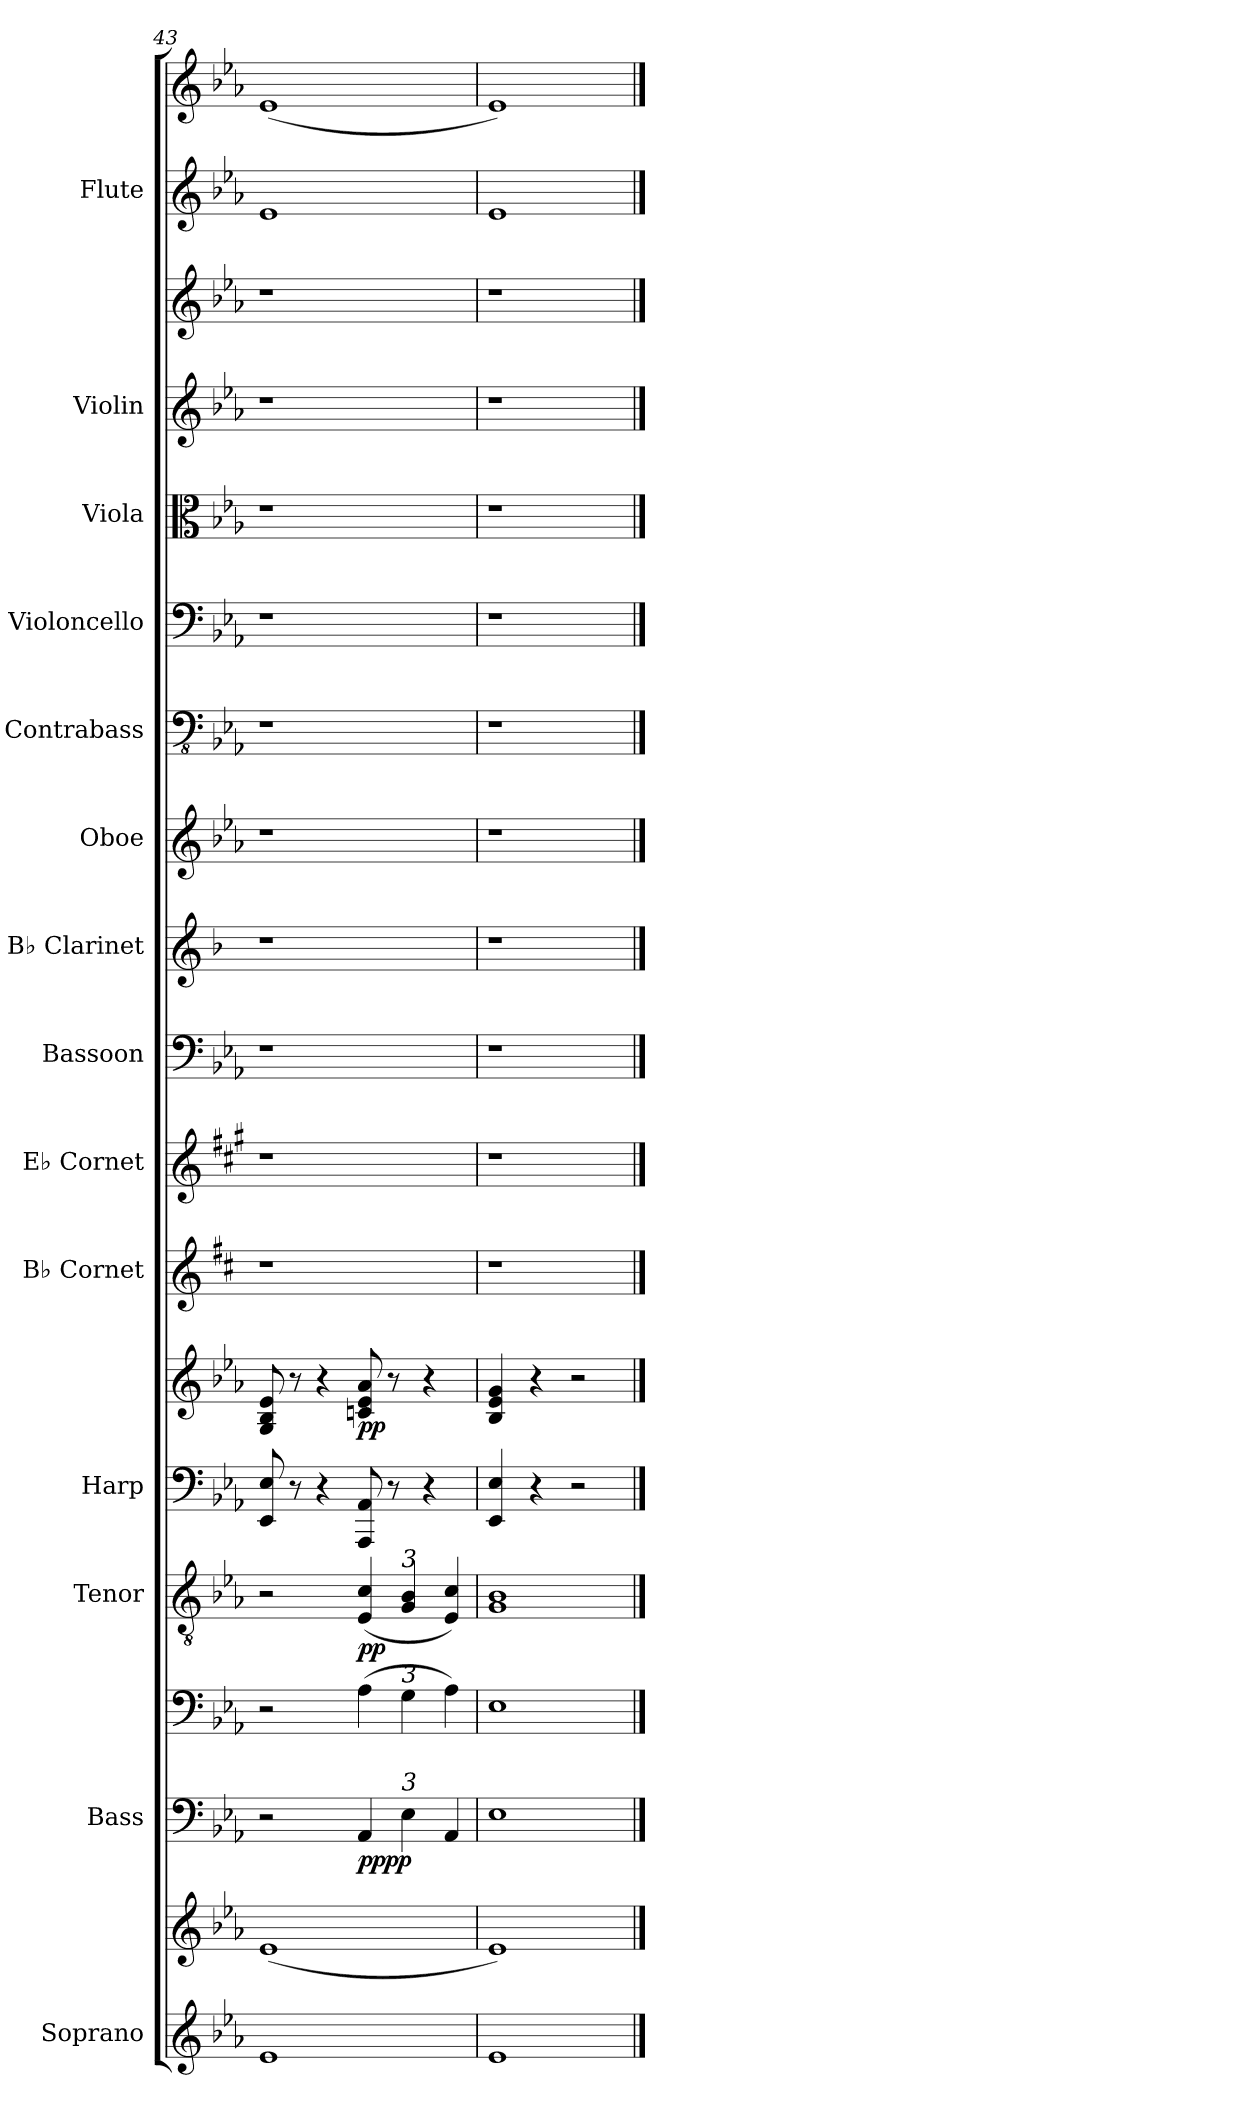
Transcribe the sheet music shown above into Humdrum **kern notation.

**kern	**kern	**kern	**kern	**dynam	**kern	**dynam	**kern	**kern	**dynam	**kern	**kern	**kern	**kern	**kern	**kern	**kern	**kern	**kern	**kern	**kern	**kern
*part14	*part14	*part13	*part13	*part13	*part12	*part12	*part11	*part11	*part11	*part10	*part9	*part8	*part7	*part6	*part5	*part4	*part3	*part2	*part2	*part1	*part1
*staff19	*staff18	*staff17	*staff16	*staff16/17	*staff15	*staff15	*staff14	*staff13	*staff13/14	*staff12	*staff11	*staff10	*staff9	*staff8	*staff7	*staff6	*staff5	*staff4	*staff3	*staff2	*staff1
*I"Soprano	*	*I"Bass	*	*	*I"Tenor	*	*I"Harp	*	*	*I"B♭ Cornet	*I"E♭ Cornet	*I"Bassoon	*I"B♭ Clarinet	*I"Oboe	*I"Contrabass	*I"Violoncello	*I"Viola	*I"Violin	*	*I"Flute	*
*I'S.	*	*I'B.	*	*	*I'T.	*	*I'Hrp.	*	*	*I'B♭ Cnt.	*I'E♭ Cnt.	*I'Bsn.	*I'B♭ Cl.	*I'Ob.	*I'Cb.	*I'Vc.	*I'Vla.	*I'Vln.	*	*I'Fl.	*
*clefG2	*clefG2	*clefF4	*clefF4	*	*clefGv2	*	*clefF4	*clefG2	*	*clefG2	*clefG2	*clefF4	*clefG2	*clefG2	*clefFv4	*clefF4	*clefC3	*clefG2	*clefG2	*clefG2	*clefG2
*	*	*	*	*	*	*	*	*	*	*ITrd1c2	*ITrd-2c-3	*	*ITrd1c2	*	*ITrd7c12	*	*	*	*	*	*
*k[b-e-a-]	*k[b-e-a-]	*k[b-e-a-]	*k[b-e-a-]	*	*k[b-e-a-]	*	*k[b-e-a-]	*k[b-e-a-]	*	*k[]	*k[]	*k[b-e-a-]	*k[b-e-a-]	*k[b-e-a-]	*k[b-e-a-]	*k[b-e-a-]	*k[b-e-a-]	*k[b-e-a-]	*k[b-e-a-]	*k[b-e-a-]	*k[b-e-a-]
=43	=43	=43	=43	=43	=43	=43	=43	=43	=43	=43	=43	=43	=43	=43	=43	=43	=43	=43	=43	=43	=43
1e-	(1e-	2r	2r	.	2r	.	8EE-/ 8E-/	8G/ 8B-/ 8e-/	.	1r	1r	1r	1r	1r	1r	1r	1r	1r	1r	1e-	(1e-
.	.	.	.	.	.	.	8r	8r	.	.	.	.	.	.	.	.	.	.	.	.	.
.	.	.	.	.	.	.	4r	4r	.	.	.	.	.	.	.	.	.	.	.	.	.
*	*	*Xtuplet	*Xtuplet	*	*Xtuplet	*	*	*	*	*	*	*	*	*	*	*	*	*	*	*	*
!	!	!	!	!LO:DY:b=2	!	!	!	!	!	!	!	!	!	!	!	!	!	!	!	!	!
!	!	!	!	!LO:DY:n=1:b	!	!LO:DY:b	!	!	!LO:DY:b	!	!	!	!	!	!	!	!	!	!	!	!
.	.	6AA-/	(6A-\	pp pp	(6E-/ 6c/	pp	8AAA-/ 8AA-/	8cn/ 8e-/ 8a-/	pp	.	.	.	.	.	.	.	.	.	.	.	.
.	.	.	.	.	.	.	8r	8r	.	.	.	.	.	.	.	.	.	.	.	.	.
!	!	!	!	!	!LO:TX:a:i:t=3	!	!	!	!	!	!	!	!	!	!	!	!	!	!	!	!
!	!	!	!LO:TX:a:i:t=3	!	!	!	!	!	!	!	!	!	!	!	!	!	!	!	!	!	!
!	!	!LO:TX:a:i:t=3	!	!	!	!	!	!	!	!	!	!	!	!	!	!	!	!	!	!	!
.	.	6E-\	6G\	.	6G/ 6B-/	.	.	.	.	.	.	.	.	.	.	.	.	.	.	.	.
.	.	.	.	.	.	.	4r	4r	.	.	.	.	.	.	.	.	.	.	.	.	.
.	.	6AA-/	6A-\)	.	6E-/ 6c/)	.	.	.	.	.	.	.	.	.	.	.	.	.	.	.	.
=44	=44	=44	=44	=44	=44	=44	=44	=44	=44	=44	=44	=44	=44	=44	=44	=44	=44	=44	=44	=44	=44
1e-	1e-)	1E-	1E-	.	1G 1B-	.	4EE-/ 4E-/	4B-/ 4e-/ 4g/	.	1r	1r	1r	1r	1r	1r	1r	1r	1r	1r	1e-	1e-)
.	.	.	.	.	.	.	4r	4r	.	.	.	.	.	.	.	.	.	.	.	.	.
.	.	.	.	.	.	.	2r	2r	.	.	.	.	.	.	.	.	.	.	.	.	.
==	==	==	==	==	==	==	==	==	==	==	==	==	==	==	==	==	==	==	==	==	==
*-	*-	*-	*-	*-	*-	*-	*-	*-	*-	*-	*-	*-	*-	*-	*-	*-	*-	*-	*-	*-	*-
